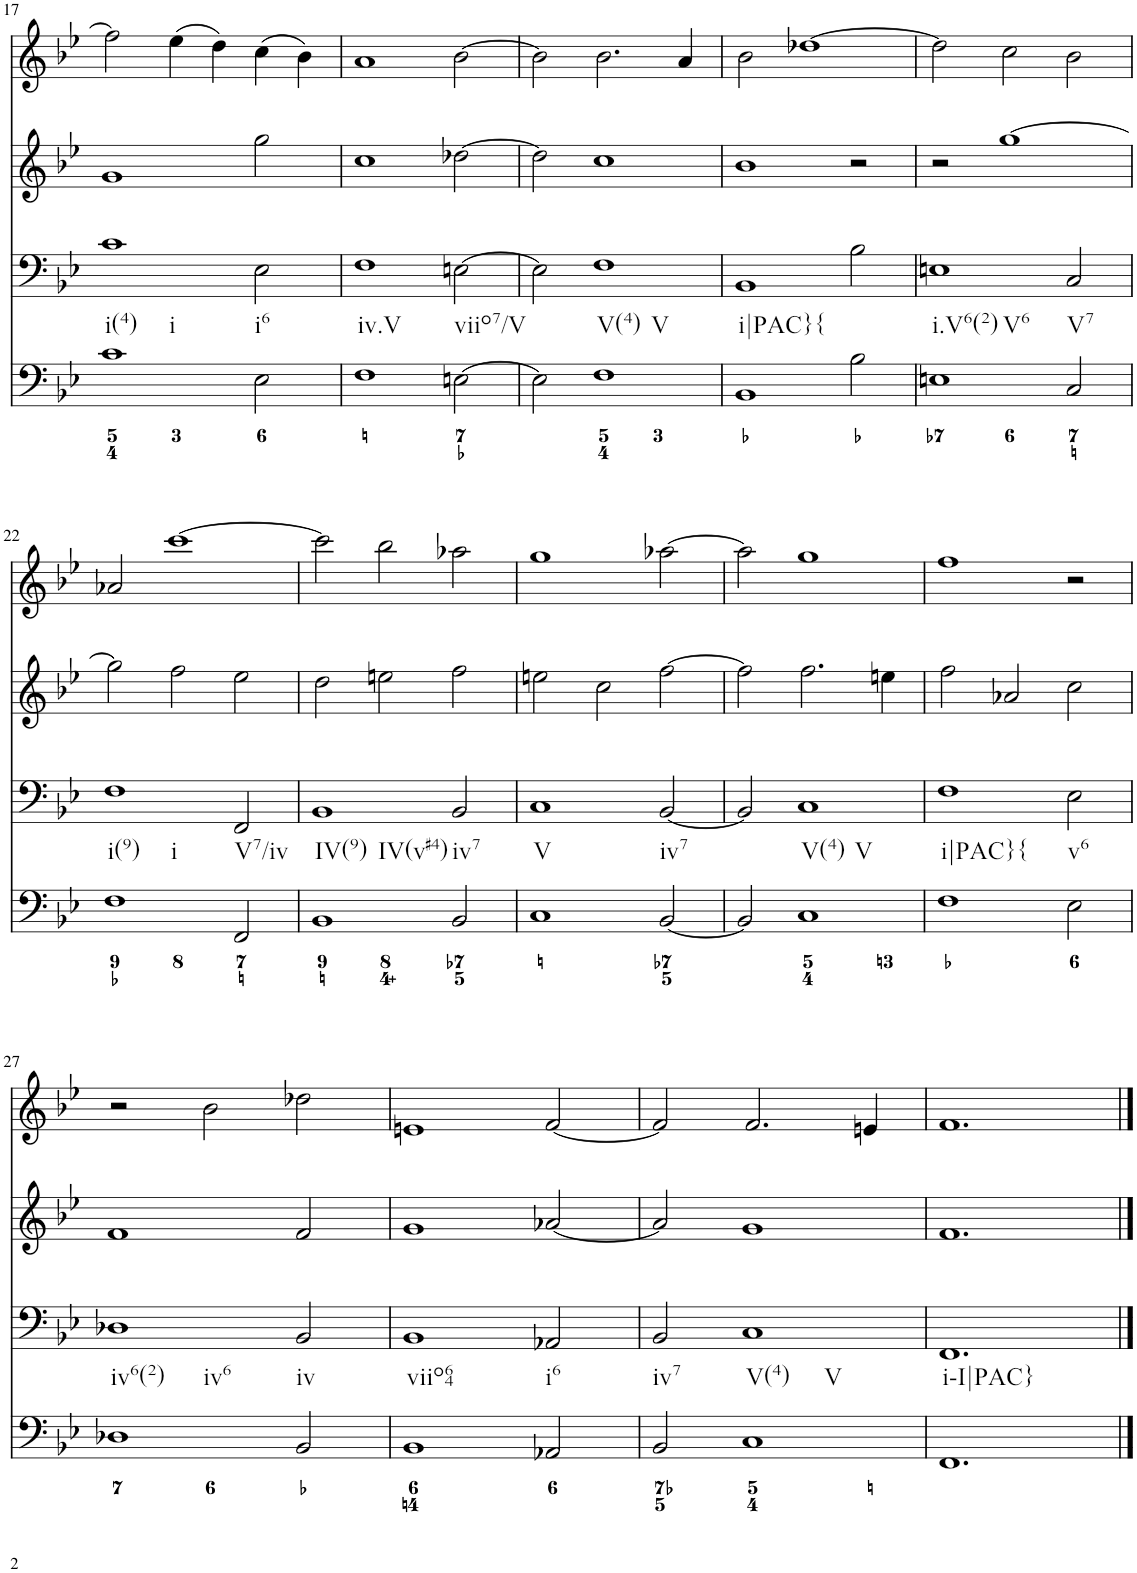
**kern	**kern	**kern	**kern
*part4	*part3	*part2	*part1
*staff4	*staff3	*staff2	*staff1
*I"Piano	*I"Piano	*I"Piano	*I"Piano
*I'Pno	*I'Pno	*I'Pno	*I'Pno
!!LO:PB:g=z
*clefF4	*clefF4	*clefG2	*clefG2
*k[b-e-]	*k[b-e-]	*k[b-e-]	*k[b-e-]
*B-:	*B-:	*B-:	*B-:
*M3/2	*M3/2	*M3/2	*M3/2
=17	=17	=17	=17
!	!LO:TX:b:t=i(4)	!	!
!	!LO:TX:b:t=i	!	!
1c	1c	1g	2ff\]
.	.	.	(4ee-\
.	.	.	4dd\)
!	!LO:TX:b:t=i6	!	!
2E-\	2E-\	2gg\	(4cc\
.	.	.	4b-\)
=18	=18	=18	=18
!	!LO:TX:b:t=iv.V	!	!
1F	1F	1cc	1a
!	!LO:TX:b:t=viio7/V	!	!
[2En\	[2En\	[2dd-X\	[2b-\
=19	=19	=19	=19
2E\]	2E\]	2dd-\]	2b-\]
!	!LO:TX:b:t=V(4)	!	!
!	!LO:TX:b:t=V	!	!
1F	1F	1cc	2.b-\
.	.	.	4a/
=20	=20	=20	=20
!	!LO:TX:b:t=i|PAC}{	!	!
1BB-	1BB-	1b-	2b-\
.	.	.	[1dd-X
2B-\	2B-\	2r	.
=21	=21	=21	=21
!	!LO:TX:b:t=i.V6(2)	!	!
!	!LO:TX:b:t=V6	!	!
1En	1En	2r	2dd-\]
.	.	[1gg	2cc\
!	!LO:TX:b:t=V7	!	!
2C/	2C/	.	2b-\
!!LO:LB:g=z
=22	=22	=22	=22
!	!LO:TX:b:t=i(9)	!	!
!	!LO:TX:b:t=i	!	!
1F	1F	2gg\]	2a-X/
.	.	2ff\	[1ccc
!	!LO:TX:b:t=V7/iv	!	!
2FF/	2FF/	2ee-\	.
=23	=23	=23	=23
!	!LO:TX:b:t=IV(9)	!	!
!	!LO:TX:b:t=IV(v#4)	!	!
1BB-	1BB-	2dd\	2ccc\]
.	.	2een\	2bb-\
!	!LO:TX:b:t=iv7	!	!
2BB-/	2BB-/	2ff\	2aa-X\
=24	=24	=24	=24
!	!LO:TX:b:t=V	!	!
1C	1C	2een\	1gg
.	.	2cc\	.
!	!LO:TX:b:t=iv7	!	!
[2BB-/	[2BB-/	[2ff\	[2aa-X\
=25	=25	=25	=25
2BB-/]	2BB-/]	2ff\]	2aa-\]
!	!LO:TX:b:t=V(4)	!	!
!	!LO:TX:b:t=V	!	!
1C	1C	2.ff\	1gg
.	.	4een\	.
=26	=26	=26	=26
!	!LO:TX:b:t=i|PAC}{	!	!
1F	1F	2ff\	1ff
.	.	2a-X/	.
!	!LO:TX:b:t=v6	!	!
2E-\	2E-\	2cc\	2r
!!LO:LB:g=z
=27	=27	=27	=27
!	!LO:TX:b:t=iv6(2)	!	!
!	!LO:TX:b:t=iv6	!	!
1D-X	1D-X	1f	2r
.	.	.	2b-\
!	!LO:TX:b:t=iv	!	!
2BB-/	2BB-/	2f/	2dd-X\
=28	=28	=28	=28
!	!LO:TX:b:t=viio64	!	!
1BB-	1BB-	1g	1en
!	!LO:TX:b:t=i6	!	!
2AA-X/	2AA-X/	[2a-X/	[2f/
=29	=29	=29	=29
!	!LO:TX:b:t=iv7	!	!
2BB-/	2BB-/	2a-/]	2f/]
!	!LO:TX:b:t=V(4)	!	!
!	!LO:TX:b:t=V	!	!
1C	1C	1g	2.f/
.	.	.	4en/
=30	=30	=30	=30
!	!LO:TX:b:t=i-I|PAC}	!	!
1.FF	1.FF	1.f	1.f
==	==	==	==
*-	*-	*-	*-
